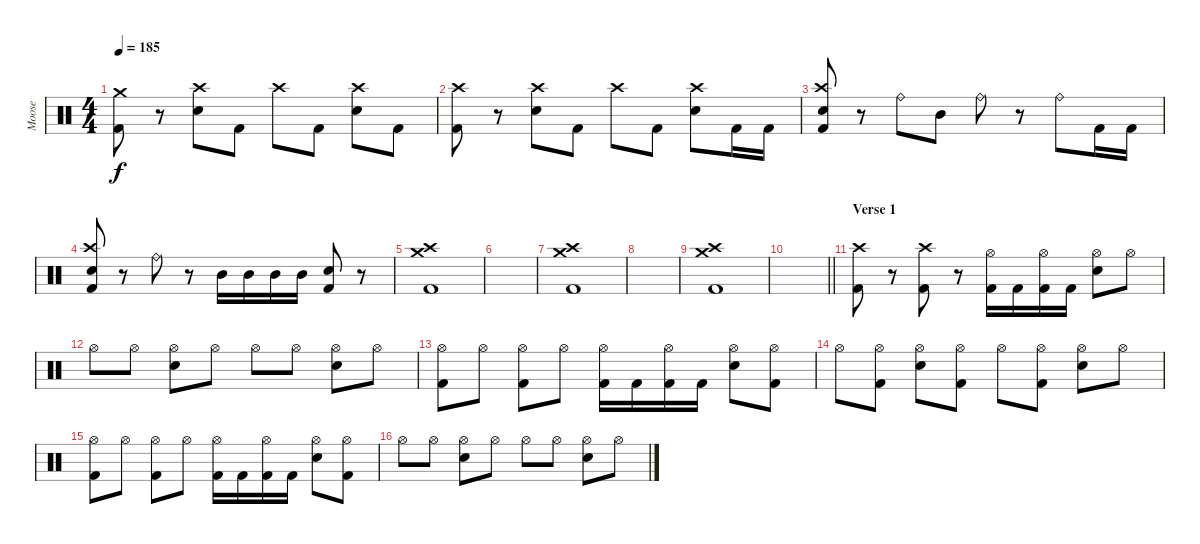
\track ("Moose" "Moose") {instrument percussion}
\staff {score}
\articulation defaults
\ts (4 4)
\tempo 185
\clef neutral
\ks c
("Crash medium (hit)" "Kick (hit) 2").8{dy f} r.8 ("Crash high (hit)" "Electric Snare (hit)").8 "Kick (hit) 2".8 "Crash high (hit)".8 "Kick (hit) 2".8 ("Crash high (hit)" "Electric Snare (hit)").8 "Kick (hit) 2".8 |
("Crash high (hit)" "Kick (hit) 2").8 r.8 ("Crash high (hit)" "Electric Snare (hit)").8 "Kick (hit) 2".8 "Crash high (hit)".8 "Kick (hit) 2".8 ("Crash high (hit)" "Electric Snare (hit)").8 "Kick (hit) 2".16 "Kick (hit) 2".16 |
("Crash high (hit)" "Electric Snare (hit)" "Kick (hit) 2").8 r.8 "Ride (bell)".8 "Mid Tom (hit)".8 "Ride (bell)".8 r.8 "Ride (bell)".8 "Kick (hit) 2".16 "Kick (hit) 2".16 |
("Crash high (hit)" "Electric Snare (hit)" "Kick (hit) 2").8 r.8 "Ride (bell)".8 r.8 "Mid Tom (hit)".16 "Mid Tom (hit)".16 "Mid Tom (hit)".16 "Mid Tom (hit)".16 ("Electric Snare (hit)" "Kick (hit) 2").8 r.8 |
("Crash medium (hit)" "Crash high (hit)" "Kick (hit) 2").1 |
|
("Crash medium (hit)" "Crash high (hit)" "Kick (hit) 2").1 |
|
("Crash medium (hit)" "Crash high (hit)" "Kick (hit) 2").1 |
\barLineRight lightlight
|
\section ("" "Verse 1")
("Crash high (hit)" "Kick (hit) 2").8 r.8 ("Crash high (hit)" "Kick (hit) 2").8 r.8 ("Hi-Hat (open)" "Kick (hit) 2").16 "Kick (hit) 2".16 ("Hi-Hat (open)" "Kick (hit) 2").16 "Kick (hit) 2".16 ("Hi-Hat (open)" "Electric Snare (hit)").8 "Hi-Hat (open)".8 |
"Hi-Hat (open)".8 "Hi-Hat (open)".8 ("Hi-Hat (open)" "Electric Snare (hit)").8 "Hi-Hat (open)".8 "Hi-Hat (open)".8 "Hi-Hat (open)".8 ("Hi-Hat (open)" "Electric Snare (hit)").8 "Hi-Hat (open)".8 |
("Hi-Hat (open)" "Kick (hit) 2").8 "Hi-Hat (open)".8 ("Hi-Hat (open)" "Kick (hit) 2").8 "Hi-Hat (open)".8 ("Hi-Hat (open)" "Kick (hit) 2").16 "Kick (hit) 2".16 ("Hi-Hat (open)" "Kick (hit) 2").16 "Kick (hit) 2".16 ("Hi-Hat (open)" "Electric Snare (hit)").8 ("Hi-Hat (open)" "Kick (hit) 2").8 |
"Hi-Hat (open)".8 ("Hi-Hat (open)" "Kick (hit) 2").8 ("Hi-Hat (open)" "Electric Snare (hit)").8 ("Hi-Hat (open)" "Kick (hit) 2").8 "Hi-Hat (open)".8 ("Hi-Hat (open)" "Kick (hit) 2").8 ("Hi-Hat (open)" "Electric Snare (hit)").8 "Hi-Hat (open)".8 |
("Hi-Hat (open)" "Kick (hit) 2").8 "Hi-Hat (open)".8 ("Hi-Hat (open)" "Kick (hit) 2").8 "Hi-Hat (open)".8 ("Hi-Hat (open)" "Kick (hit) 2").16 "Kick (hit) 2".16 ("Hi-Hat (open)" "Kick (hit) 2").16 "Kick (hit) 2".16 ("Hi-Hat (open)" "Electric Snare (hit)").8 ("Hi-Hat (open)" "Kick (hit) 2").8 |
"Hi-Hat (open)".8 "Hi-Hat (open)".8 ("Hi-Hat (open)" "Electric Snare (hit)").8 "Hi-Hat (open)".8 "Hi-Hat (open)".8 "Hi-Hat (open)".8 ("Hi-Hat (open)" "Electric Snare (hit)").8 "Hi-Hat (open)".8
